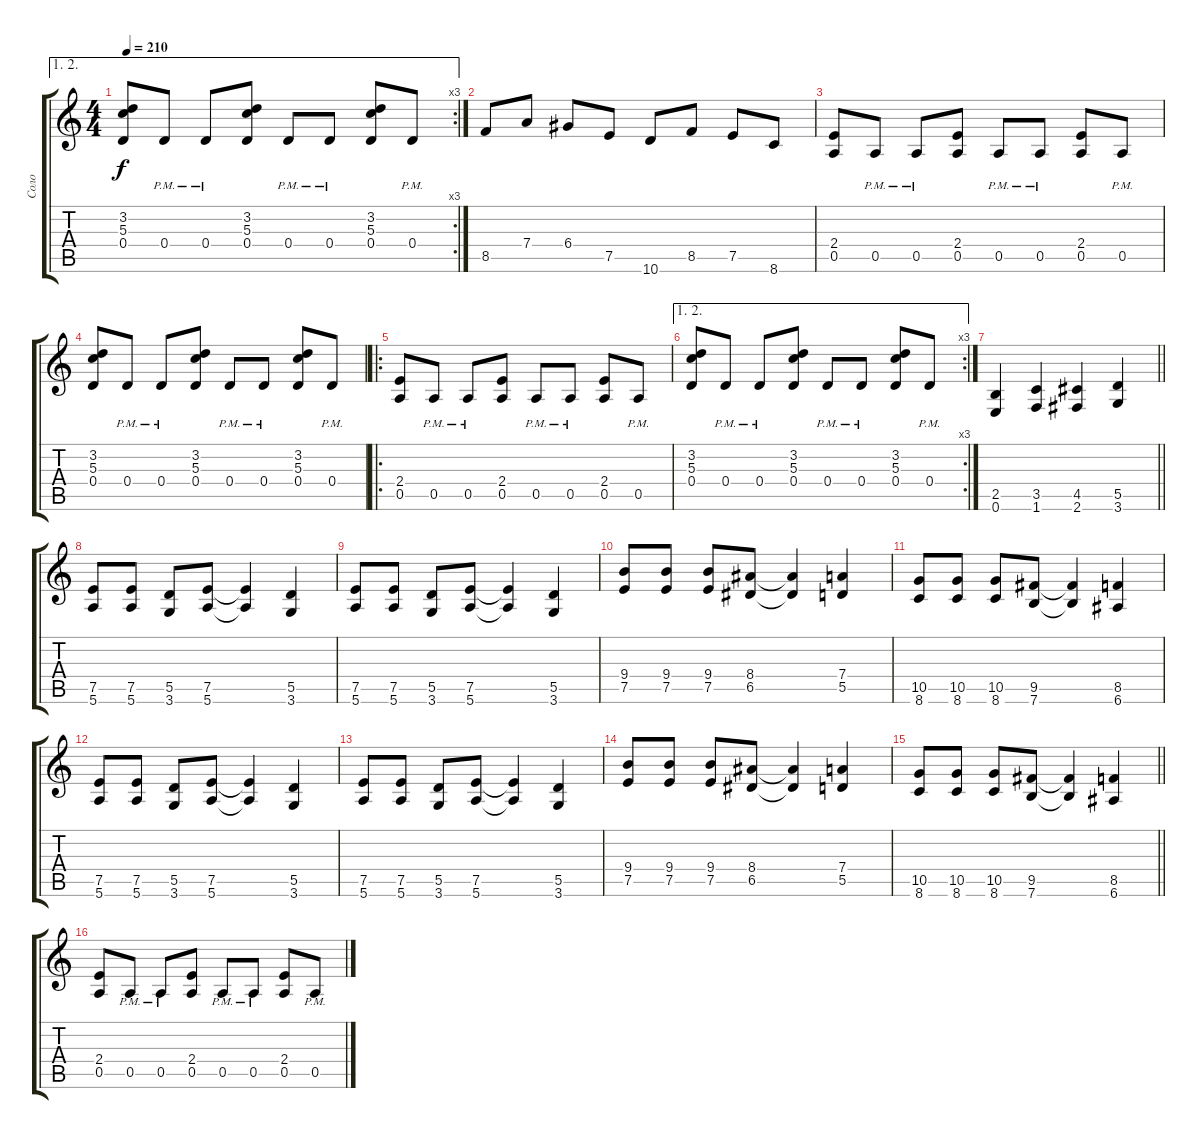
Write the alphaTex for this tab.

\track ("Соло" "Соло") {instrument distortionguitar}
\staff {score tabs}
\tuning (E4 B3 G3 D3 A2 E2) {hide}
\ae (1 2)
\rc 3
\ts (4 4)
\tempo 210
\clef g2
\ks c
(3.2 5.3 0.4).8{dy f} 0.4{pm}.8 0.4{pm}.8 (3.2 5.3 0.4).8 0.4{pm}.8 0.4{pm}.8 (3.2 5.3 0.4).8 0.4{pm}.8 |
8.5.8 7.4.8 6.4.8 7.5.8 10.6.8 8.5.8 7.5.8 8.6.8 |
(2.4 0.5).8 0.5{pm}.8 0.5{pm}.8 (2.4 0.5).8 0.5{pm}.8 0.5{pm}.8 (2.4 0.5).8 0.5{pm}.8 |
(3.2 5.3 0.4).8 0.4{pm}.8 0.4{pm}.8 (3.2 5.3 0.4).8 0.4{pm}.8 0.4{pm}.8 (3.2 5.3 0.4).8 0.4{pm}.8 |
\ro
(2.4 0.5).8 0.5{pm}.8 0.5{pm}.8 (2.4 0.5).8 0.5{pm}.8 0.5{pm}.8 (2.4 0.5).8 0.5{pm}.8 |
\ae (1 2)
\rc 3
(3.2 5.3 0.4).8 0.4{pm}.8 0.4{pm}.8 (3.2 5.3 0.4).8 0.4{pm}.8 0.4{pm}.8 (3.2 5.3 0.4).8 0.4{pm}.8 |
\barLineRight lightlight
(2.5 0.6).4 (3.5 1.6).4 (4.5 2.6).4 (5.5 3.6).4 |
(7.5 5.6).8{instrument distortionguitar} (7.5 5.6).8 (5.5 3.6).8 (7.5 5.6).8 (7.5{t} 5.6{t}).4 (5.5 3.6).4 |
(7.5 5.6).8 (7.5 5.6).8 (5.5 3.6).8 (7.5 5.6).8 (7.5{t} 5.6{t}).4 (5.5 3.6).4 |
(9.4 7.5).8 (9.4 7.5).8 (9.4 7.5).8 (8.4 6.5).8 (8.4{t} 6.5{t}).4 (7.4 5.5).4 |
(10.5 8.6).8 (10.5 8.6).8 (10.5 8.6).8 (9.5 7.6).8 (9.5{t} 7.6{t}).4 (8.5 6.6).4 |
(7.5 5.6).8{instrument distortionguitar} (7.5 5.6).8 (5.5 3.6).8 (7.5 5.6).8 (7.5{t} 5.6{t}).4 (5.5 3.6).4 |
(7.5 5.6).8 (7.5 5.6).8 (5.5 3.6).8 (7.5 5.6).8 (7.5{t} 5.6{t}).4 (5.5 3.6).4 |
(9.4 7.5).8 (9.4 7.5).8 (9.4 7.5).8 (8.4 6.5).8 (8.4{t} 6.5{t}).4 (7.4 5.5).4 |
\barLineRight lightlight
(10.5 8.6).8 (10.5 8.6).8 (10.5 8.6).8 (9.5 7.6).8 (9.5{t} 7.6{t}).4 (8.5 6.6).4 |
(2.4 0.5).8{instrument distortionguitar} 0.5{pm}.8 0.5{pm}.8 (2.4 0.5).8 0.5{pm}.8 0.5{pm}.8 (2.4 0.5).8 0.5{pm}.8
